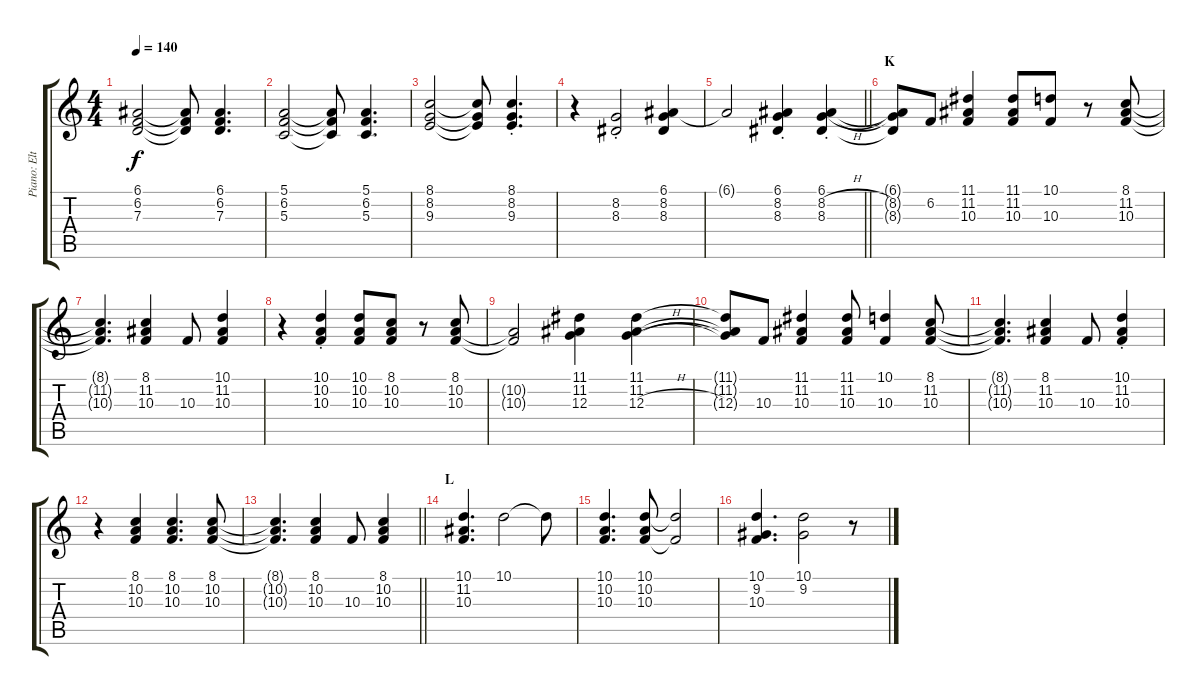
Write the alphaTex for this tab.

\track ("Piano: Elton John" "Piano: Elt") {instrument acousticgrandpiano}
\staff {score tabs}
\tuning (E4 B3 G3 D3 A2 E2) {hide}
\ts (4 4)
\tempo 140
\clef g2
\ks c
(6.1 6.2 7.3).2{dy f} (6.1{t} 6.2{t} 7.3{t}).8 (6.1 6.2 7.3).4{d} |
(5.1 6.2 5.3).2 (5.1{t} 6.2{t} 5.3{t}).8 (5.1 6.2 5.3).4{d} |
(8.1 8.2 9.3).2 (8.1{t} 8.2{t} 9.3{t}).8 (8.1{st} 8.2 9.3).4{d} |
r.4 (8.2{st} 8.3{st}).2 (6.1 8.2 8.3).4 |
\barLineRight lightlight
6.1{t}.2 (6.1{st} 8.2{st} 8.3{st}).4 (6.1{st} 8.2{h st} 8.3{st}).4 |
\section ("" "K")
(6.1{t} 8.2{t} 8.3{t}).8 6.2.8 (11.1 11.2 10.3).4 (11.1 11.2 10.3).8 (10.1 10.3).8 r.8 (8.1 11.2 10.3).8 |
(8.1{t} 11.2{t} 10.3{t}).4{d} (8.1 11.2 10.3).4 10.3.8 (10.1 11.2 10.3).4 |
r.4 (10.1{st} 10.2{st} 10.3{st}).4 (10.1 10.2 10.3).8 (8.1 10.2 10.3).8 r.8 (8.1 10.2 10.3).8 |
(10.2{t} 10.3{t}).2 (11.1 11.2 12.3).4 (11.1 11.2 12.3{h}).4 |
(11.1{t} 11.2{t} 12.3{t}).8 10.3.8 (11.1 11.2 10.3).4 (11.1 11.2 10.3).8 (10.1 10.3).4 (8.1 11.2 10.3).8 |
(8.1{t} 11.2{t} 10.3{t}).4{d} (8.1 11.2 10.3).4 10.3.8 (10.1{st} 11.2{st} 10.3).4 |
r.4 (8.1 10.2 10.3).4 (8.1 10.2 10.3).4{d} (8.1 10.2 10.3).8 |
\barLineRight lightlight
(8.1{t} 10.2{t} 10.3{t}).4{d} (8.1 10.2 10.3).4 10.3.8 (8.1 10.2 10.3).4 |
\section ("" "L")
(10.1 11.2 10.3).4{d} 10.1.2 10.1{t}.8 |
(10.1 10.2 10.3).4{d} (10.1 10.2 10.3).8 (10.1{t} 10.3{t}).2 |
(10.1 9.2 10.3).4{d} (10.1 9.2).2 r.8
